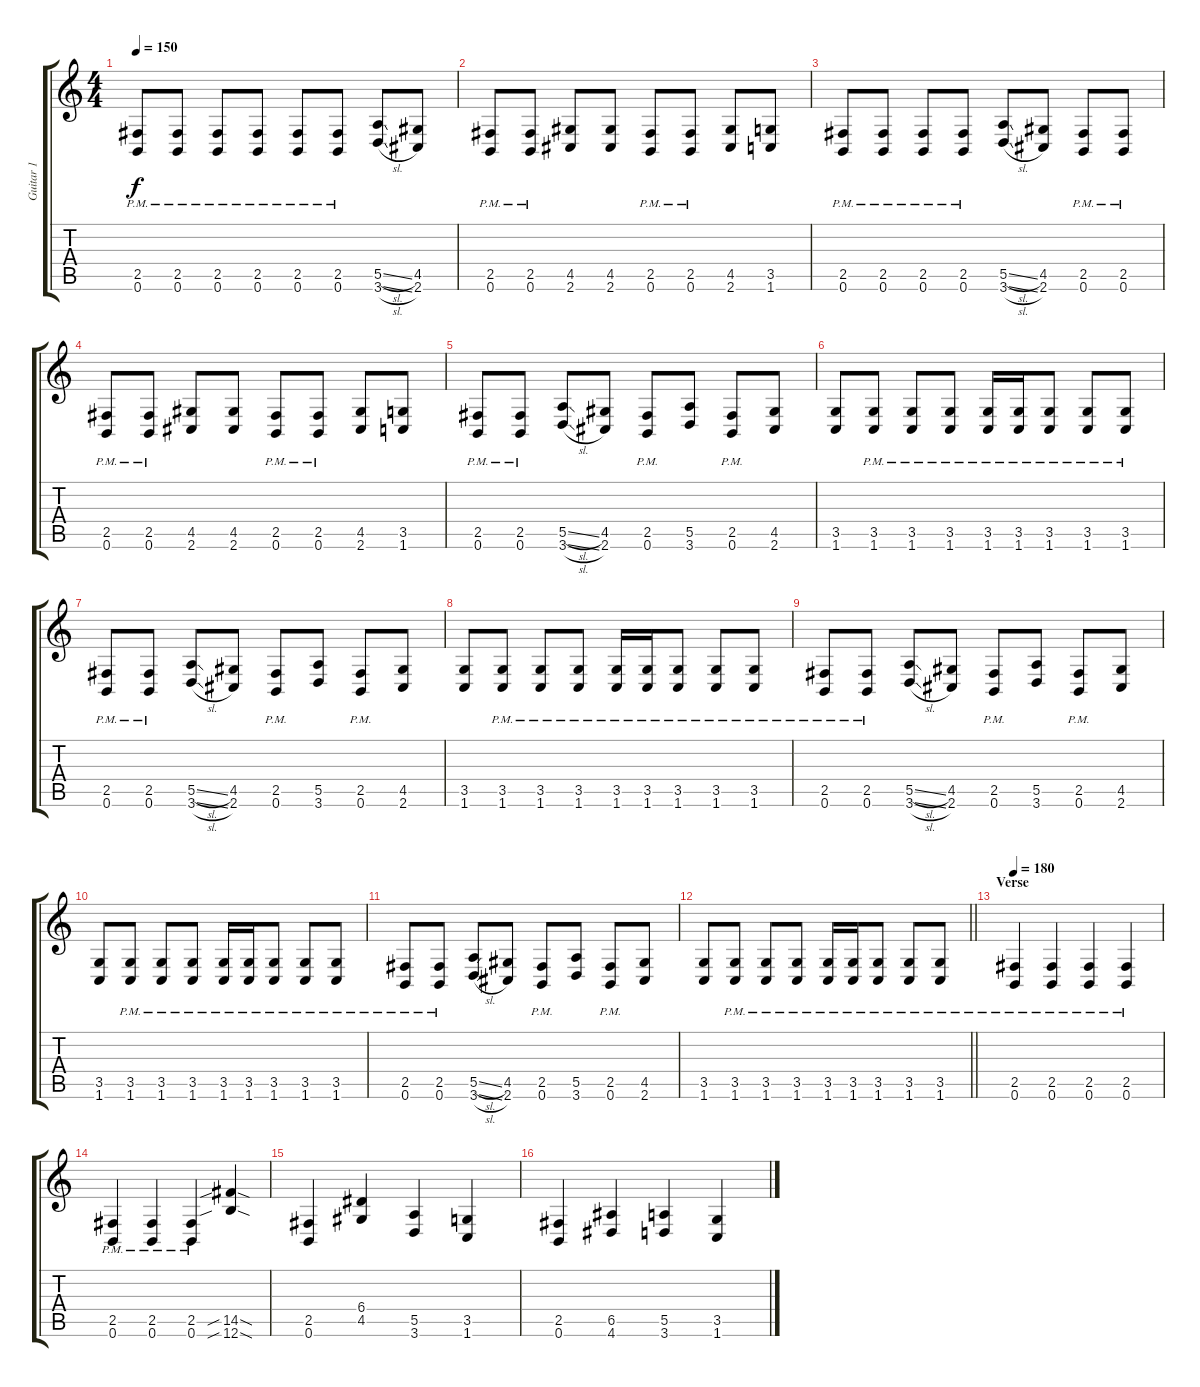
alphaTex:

\track ("Guitar 1" "Guitar 1") {instrument distortionguitar}
\staff {score tabs}
\tuning (B3 Gb3 D3 A2 E2 B1) {hide}
\ts (4 4)
\tempo 150
\clef g2
\ks c
(2.5{pm} 0.6{pm}).8{dy f} (2.5{pm} 0.6{pm}).8 (2.5{pm} 0.6{pm}).8 (2.5{pm} 0.6{pm}).8 (2.5{pm} 0.6{pm}).8 (2.5{pm} 0.6{pm}).8 (5.5{sl} 3.6{sl}).8 (4.5 2.6).8 |
(2.5{pm} 0.6{pm}).8 (2.5{pm} 0.6{pm}).8 (4.5 2.6).8 (4.5 2.6).8 (2.5{pm} 0.6{pm}).8 (2.5{pm} 0.6{pm}).8 (4.5 2.6).8 (3.5 1.6).8 |
(2.5{pm} 0.6{pm}).8 (2.5{pm} 0.6{pm}).8 (2.5{pm} 0.6{pm}).8 (2.5{pm} 0.6{pm}).8 (5.5{sl} 3.6{sl}).8 (4.5 2.6).8 (2.5{pm} 0.6{pm}).8 (2.5{pm} 0.6{pm}).8 |
(2.5{pm} 0.6{pm}).8 (2.5{pm} 0.6{pm}).8 (4.5 2.6).8 (4.5 2.6).8 (2.5{pm} 0.6{pm}).8 (2.5{pm} 0.6{pm}).8 (4.5 2.6).8 (3.5 1.6).8 |
(2.5{pm} 0.6{pm}).8 (2.5{pm} 0.6{pm}).8 (5.5{sl} 3.6{sl}).8 (4.5 2.6).8 (2.5{pm} 0.6{pm}).8 (5.5 3.6).8 (2.5{pm} 0.6{pm}).8 (4.5 2.6).8 |
(3.5 1.6).8 (3.5{pm} 1.6{pm}).8 (3.5{pm} 1.6{pm}).8 (3.5{pm} 1.6{pm}).8 (3.5{pm} 1.6{pm}).16 (3.5{pm} 1.6{pm}).16 (3.5{pm} 1.6{pm}).8 (3.5{pm} 1.6{pm}).8 (3.5{pm} 1.6{pm}).8 |
(2.5{pm} 0.6{pm}).8 (2.5{pm} 0.6{pm}).8 (5.5{sl} 3.6{sl}).8 (4.5 2.6).8 (2.5{pm} 0.6{pm}).8 (5.5 3.6).8 (2.5{pm} 0.6{pm}).8 (4.5 2.6).8 |
(3.5 1.6).8 (3.5{pm} 1.6{pm}).8 (3.5{pm} 1.6{pm}).8 (3.5{pm} 1.6{pm}).8 (3.5{pm} 1.6{pm}).16 (3.5{pm} 1.6{pm}).16 (3.5{pm} 1.6{pm}).8 (3.5{pm} 1.6{pm}).8 (3.5{pm} 1.6{pm}).8 |
(2.5{pm} 0.6{pm}).8 (2.5{pm} 0.6{pm}).8 (5.5{sl} 3.6{sl}).8 (4.5 2.6).8 (2.5{pm} 0.6{pm}).8 (5.5 3.6).8 (2.5{pm} 0.6{pm}).8 (4.5 2.6).8 |
(3.5 1.6).8 (3.5{pm} 1.6{pm}).8 (3.5{pm} 1.6{pm}).8 (3.5{pm} 1.6{pm}).8 (3.5{pm} 1.6{pm}).16 (3.5{pm} 1.6{pm}).16 (3.5{pm} 1.6{pm}).8 (3.5{pm} 1.6{pm}).8 (3.5{pm} 1.6{pm}).8 |
(2.5{pm} 0.6{pm}).8 (2.5{pm} 0.6{pm}).8 (5.5{sl} 3.6{sl}).8 (4.5 2.6).8 (2.5{pm} 0.6{pm}).8 (5.5 3.6).8 (2.5{pm} 0.6{pm}).8 (4.5 2.6).8 |
\barLineRight lightlight
(3.5 1.6).8 (3.5{pm} 1.6{pm}).8 (3.5{pm} 1.6{pm}).8 (3.5{pm} 1.6{pm}).8 (3.5{pm} 1.6{pm}).16 (3.5{pm} 1.6{pm}).16 (3.5{pm} 1.6{pm}).8 (3.5{pm} 1.6{pm}).8 (3.5{pm} 1.6{pm}).8 |
\section ("" "Verse")
\tempo 190
\tempo 180
(2.5{pm} 0.6{pm}).4 (2.5{pm} 0.6{pm}).4 (2.5{pm} 0.6{pm}).4 (2.5{pm} 0.6{pm}).4 |
(2.5{pm} 0.6{pm}).4 (2.5{pm} 0.6{pm}).4 (2.5{pm} 0.6{pm}).4 (14.5{sib sod} 12.6{sib sod}).4 |
(2.5 0.6).4 (6.4 4.5).4 (5.5 3.6).4 (3.5 1.6).4 |
(2.5 0.6).4 (6.5 4.6).4 (5.5 3.6).4 (3.5 1.6).4
